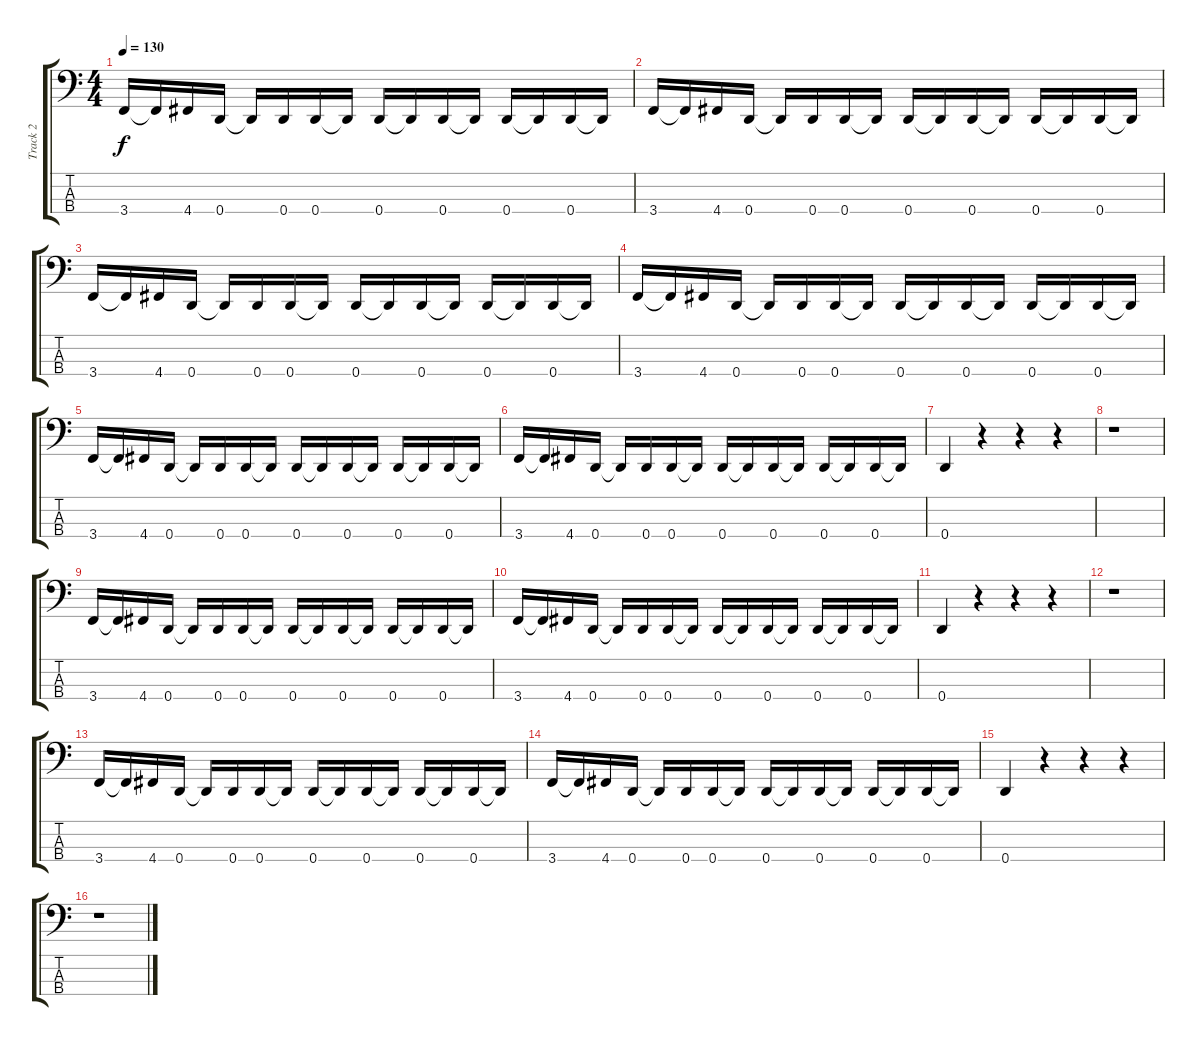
\track ("Track 2" "Track 2") {instrument electricbasspick}
\staff {score tabs}
\tuning (G2 D2 A1 D1) {hide}
\ts (4 4)
\tempo 130
\clef f4
\ks c
3.4.16{dy f} 3.4{t}.16 4.4.16 0.4.16 0.4{t}.16 0.4.16 0.4.16 0.4{t}.16 0.4.16 0.4{t}.16 0.4.16 0.4{t}.16 0.4.16 0.4{t}.16 0.4.16 0.4{t}.16 |
3.4.16 3.4{t}.16 4.4.16 0.4.16 0.4{t}.16 0.4.16 0.4.16 0.4{t}.16 0.4.16 0.4{t}.16 0.4.16 0.4{t}.16 0.4.16 0.4{t}.16 0.4.16 0.4{t}.16 |
3.4.16 3.4{t}.16 4.4.16 0.4.16 0.4{t}.16 0.4.16 0.4.16 0.4{t}.16 0.4.16 0.4{t}.16 0.4.16 0.4{t}.16 0.4.16 0.4{t}.16 0.4.16 0.4{t}.16 |
3.4.16 3.4{t}.16 4.4.16 0.4.16 0.4{t}.16 0.4.16 0.4.16 0.4{t}.16 0.4.16 0.4{t}.16 0.4.16 0.4{t}.16 0.4.16 0.4{t}.16 0.4.16 0.4{t}.16 |
3.4.16 3.4{t}.16 4.4.16 0.4.16 0.4{t}.16 0.4.16 0.4.16 0.4{t}.16 0.4.16 0.4{t}.16 0.4.16 0.4{t}.16 0.4.16 0.4{t}.16 0.4.16 0.4{t}.16 |
3.4.16 3.4{t}.16 4.4.16 0.4.16 0.4{t}.16 0.4.16 0.4.16 0.4{t}.16 0.4.16 0.4{t}.16 0.4.16 0.4{t}.16 0.4.16 0.4{t}.16 0.4.16 0.4{t}.16 |
0.4.4 r.4 r.4 r.4 |
r.1 |
3.4.16 3.4{t}.16 4.4.16 0.4.16 0.4{t}.16 0.4.16 0.4.16 0.4{t}.16 0.4.16 0.4{t}.16 0.4.16 0.4{t}.16 0.4.16 0.4{t}.16 0.4.16 0.4{t}.16 |
3.4.16 3.4{t}.16 4.4.16 0.4.16 0.4{t}.16 0.4.16 0.4.16 0.4{t}.16 0.4.16 0.4{t}.16 0.4.16 0.4{t}.16 0.4.16 0.4{t}.16 0.4.16 0.4{t}.16 |
0.4.4 r.4 r.4 r.4 |
r.1 |
3.4.16 3.4{t}.16 4.4.16 0.4.16 0.4{t}.16 0.4.16 0.4.16 0.4{t}.16 0.4.16 0.4{t}.16 0.4.16 0.4{t}.16 0.4.16 0.4{t}.16 0.4.16 0.4{t}.16 |
3.4.16 3.4{t}.16 4.4.16 0.4.16 0.4{t}.16 0.4.16 0.4.16 0.4{t}.16 0.4.16 0.4{t}.16 0.4.16 0.4{t}.16 0.4.16 0.4{t}.16 0.4.16 0.4{t}.16 |
0.4.4 r.4 r.4 r.4 |
r.1
